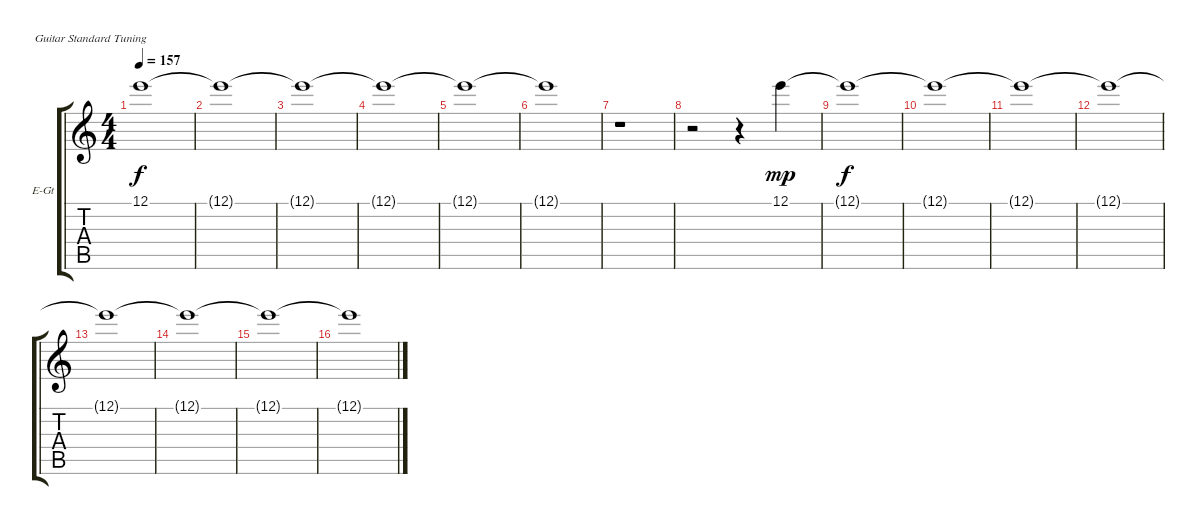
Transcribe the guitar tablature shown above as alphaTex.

\defaultSystemsLayout 4
\bracketExtendMode groupsimilarinstruments
\firstSystemTrackNameOrientation horizontal
\otherSystemsTrackNameOrientation horizontal
\track ("Al" "E-Gt") {instrument distortionguitar}
\staff {score tabs}
\tuning (E4 B3 G3 D3 A2 E2)
\ts (4 4)
\tempo 157
\clef g2
\ks c
12.1{t}.1{dy f} |
12.1{t}.1 |
12.1{t}.1 |
12.1{t}.1 |
12.1{t}.1 |
12.1{t}.1 |
r.1 |
r.2 r.4 12.1.4{dy mp} |
12.1{t}.1{dy f} |
12.1{t}.1 |
12.1{t}.1 |
12.1{t}.1 |
12.1{t}.1 |
12.1{t}.1 |
12.1{t}.1 |
12.1{t}.1
